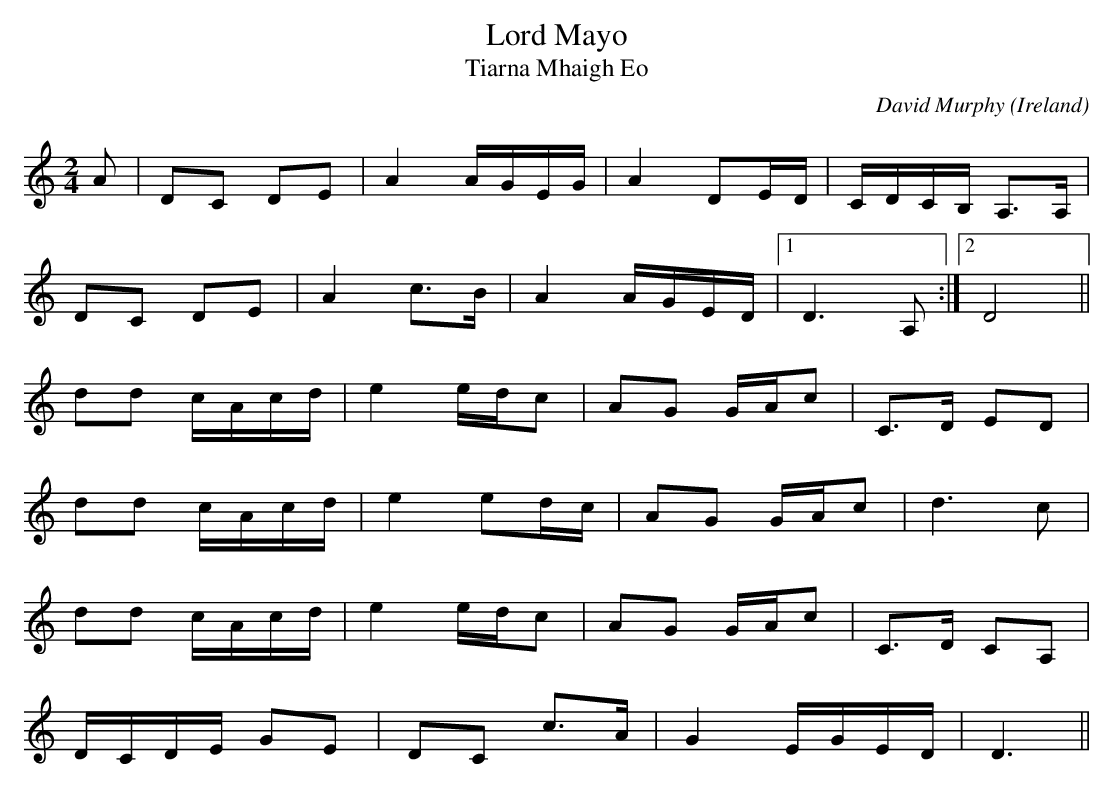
X:1
T:Lord Mayo
T:Tiarna Mhaigh Eo
C:David Murphy
O:Ireland
M:2/4
L:1/16
K:DDor
A2|D2C2 D2E2|A4 AGEG|A4 D2ED|CDCB, A,3A,|!
D2C2 D2E2|A4 c3B|A4 AGED|1 D6A,2:|2 D8||!
d2d2 cAcd|e4 edc2|A2G2 GAc2|C3D E2D2|!
d2d2 cAcd|e4 e2dc|A2G2 GAc2|d6c2|!
d2d2 cAcd|e4 edc2|A2G2 GAc2|C3D C2A,2|!
DCDE G2E2|D2C2 c3A|G4 EGED|D6||!
